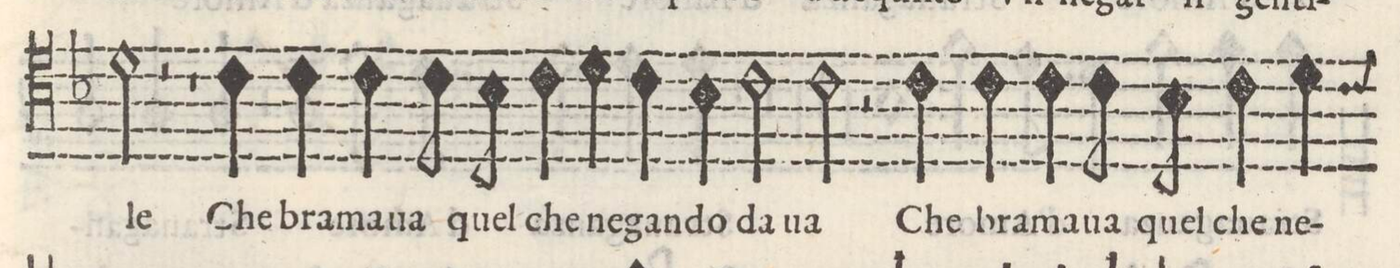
**kern	**text
*I"SESTO	*
*clefC4	*
*k[b-]	*
*met(C)	*
*M2/1	*
2d\	-le
2r	.
=13-	=13-
1r	.
4c\	Che
4c\	bra-
4c\	-ma-
8c\	-ua
8B-\	quel
=14-	=14-
4c\	che
4d\	ne-
4c\	-gan-
4B-\	-do
2c\	da-
2c\	-ua
=15-	=15-
2r	.
4c\	Che
4c\	bra-
4c\	-ma-
8c\	-ua
8B-\	quel
4c\	che
4d\	ne-
*custos:c	*
=16-	=16-
*-	*-
